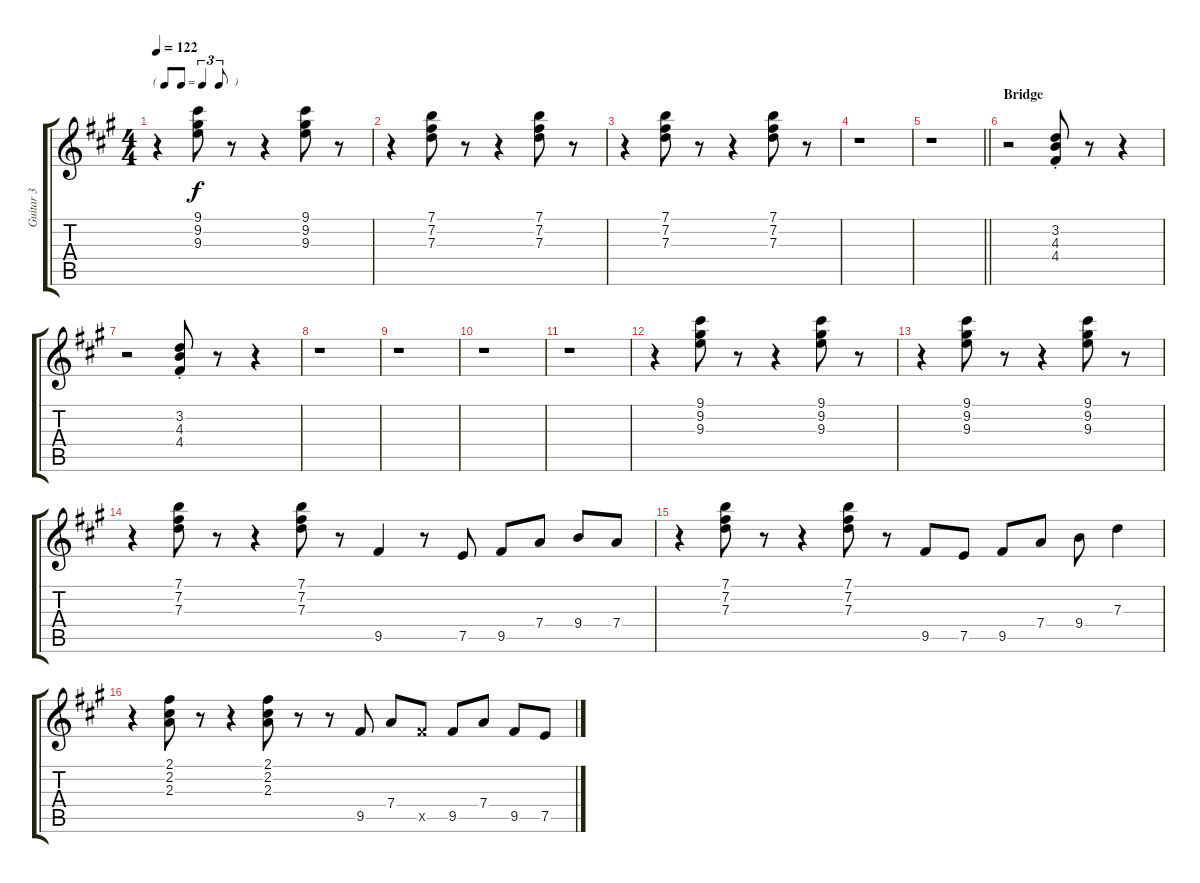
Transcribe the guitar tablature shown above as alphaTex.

\track ("Guitar 3" "Guitar 3") {instrument electricguitarclean}
\staff {score tabs}
\tuning (E4 B3 G3 D3 A2 E2) {hide}
\ts (4 4)
\tf triplet8th
\tempo 122
\clef g2
\ks a
r.4{dy f} (9.1 9.2 9.3).8 r.8 r.4 (9.1 9.2 9.3).8 r.8 |
r.4 (7.1 7.2 7.3).8 r.8 r.4 (7.1 7.2 7.3).8 r.8 |
r.4 (7.1 7.2 7.3).8 r.8 r.4 (7.1 7.2 7.3).8 r.8 |
r.1 |
\barLineRight lightlight
r.1 |
\section ("" "Bridge")
r.2 (3.2{st} 4.3{st} 4.4{st}).8 r.8 r.4 |
r.2 (3.2{st} 4.3{st} 4.4{st}).8 r.8 r.4 |
r.1 |
r.1 |
r.1 |
r.1 |
r.4 (9.1 9.2 9.3).8 r.8 r.4 (9.1 9.2 9.3).8 r.8 |
r.4 (9.1 9.2 9.3).8 r.8 r.4 (9.1 9.2 9.3).8 r.8 |
r.4 (7.1 7.2 7.3).8 r.8 r.4 (7.1 7.2 7.3).8 r.8 9.5.4 r.8 7.5.8 9.5.8 7.4.8 9.4.8 7.4.8 |
r.4 (7.1 7.2 7.3).8 r.8 r.4 (7.1 7.2 7.3).8 r.8 9.5.8 7.5.8 9.5.8 7.4.8 9.4.8 7.3.4 |
r.4 (2.1 2.2 2.3).8 r.8 r.4 (2.1 2.2 2.3).8 r.8 r.8 9.5.8 7.4.8 9.5{x}.8 9.5.8 7.4.8 9.5.8 7.5.8
